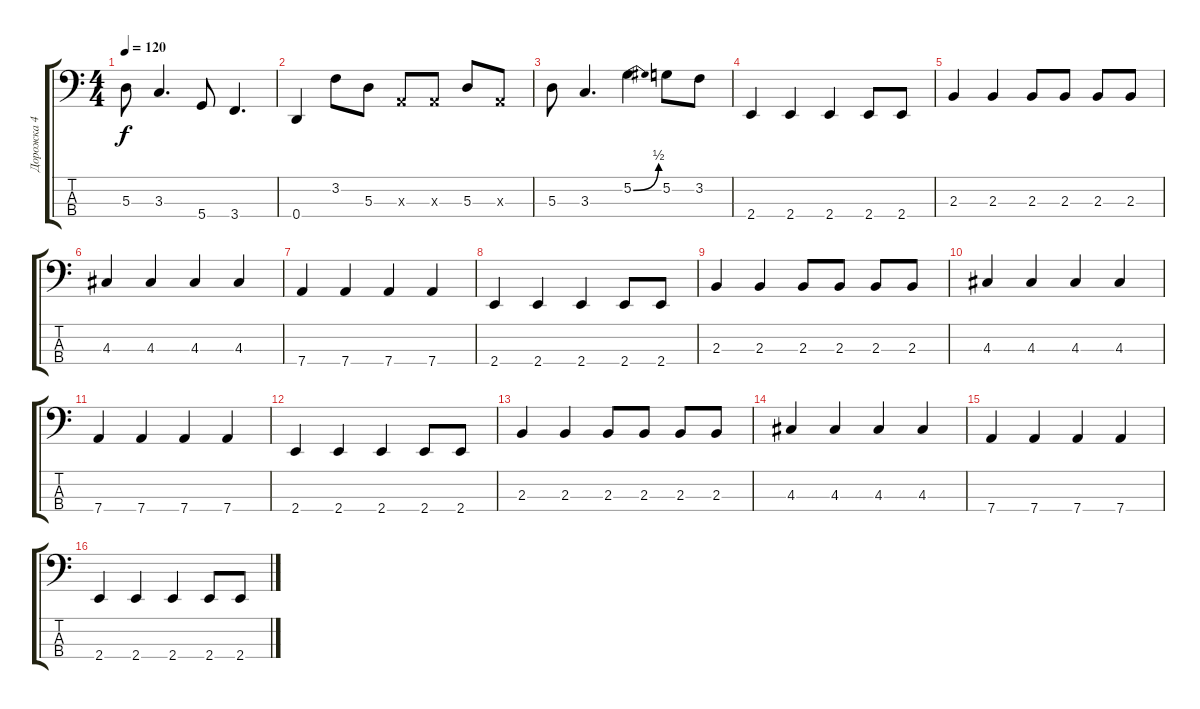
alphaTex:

\track ("Дорожка 4" "Дорожка 4") {instrument electricbasspick}
\staff {score tabs}
\tuning (G2 D2 A1 D1) {hide}
\ts (4 4)
\tempo 120
\clef f4
\ks c
5.3.8{dy f} 3.3.4{d} 5.4.8 3.4.4{d} |
0.4.4 3.2.8 5.3.8 0.3{x}.8 0.3{x}.8 5.3.8 0.3{x}.8 |
5.3.8 3.3.4{d} 5.2{be (bend 0 0 60 2)}.4 5.2.8 3.2.8 |
2.4.4 2.4.4 2.4.4 2.4.8 2.4.8 |
2.3.4 2.3.4 2.3.8 2.3.8 2.3.8 2.3.8 |
4.3.4 4.3.4 4.3.4 4.3.4 |
7.4.4 7.4.4 7.4.4 7.4.4 |
2.4.4 2.4.4 2.4.4 2.4.8 2.4.8 |
2.3.4 2.3.4 2.3.8 2.3.8 2.3.8 2.3.8 |
4.3.4 4.3.4 4.3.4 4.3.4 |
7.4.4 7.4.4 7.4.4 7.4.4 |
2.4.4 2.4.4 2.4.4 2.4.8 2.4.8 |
2.3.4 2.3.4 2.3.8 2.3.8 2.3.8 2.3.8 |
4.3.4 4.3.4 4.3.4 4.3.4 |
7.4.4 7.4.4 7.4.4 7.4.4 |
2.4.4 2.4.4 2.4.4 2.4.8 2.4.8
